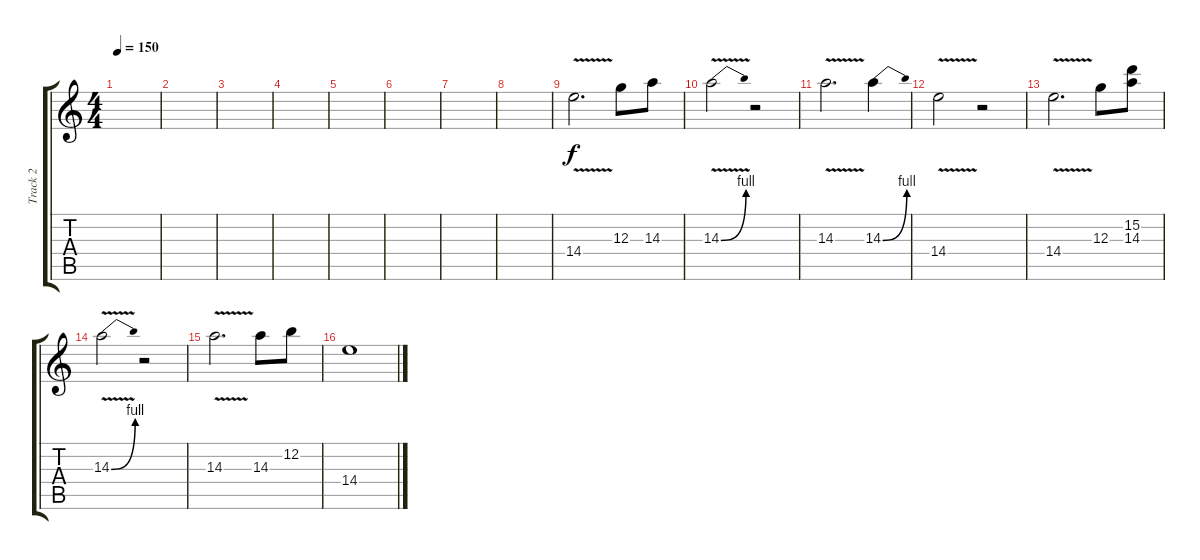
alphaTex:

\track ("Track 2" "Track 2") {instrument overdrivenguitar}
\staff {score tabs}
\tuning (E4 B3 G3 D3 A2 E2) {hide}
\ts (4 4)
\tempo 150
\clef g2
\ks c
|
|
|
|
|
|
|
|
14.4{v}.2{d} 12.3.8 14.3.8 |
14.3{be (bend 0 0 60 4) v}.2 r.2 |
14.3{v}.2{d} 14.3{be (bend 0 0 60 4)}.4 |
14.4{v}.2 r.2 |
14.4{v}.2{d} 12.3.8 (15.2 14.3).8 |
14.3{be (bend 0 0 60 4) v}.2 r.2 |
14.3{v}.2{d} 14.3.8 12.2.8 |
14.4.1
